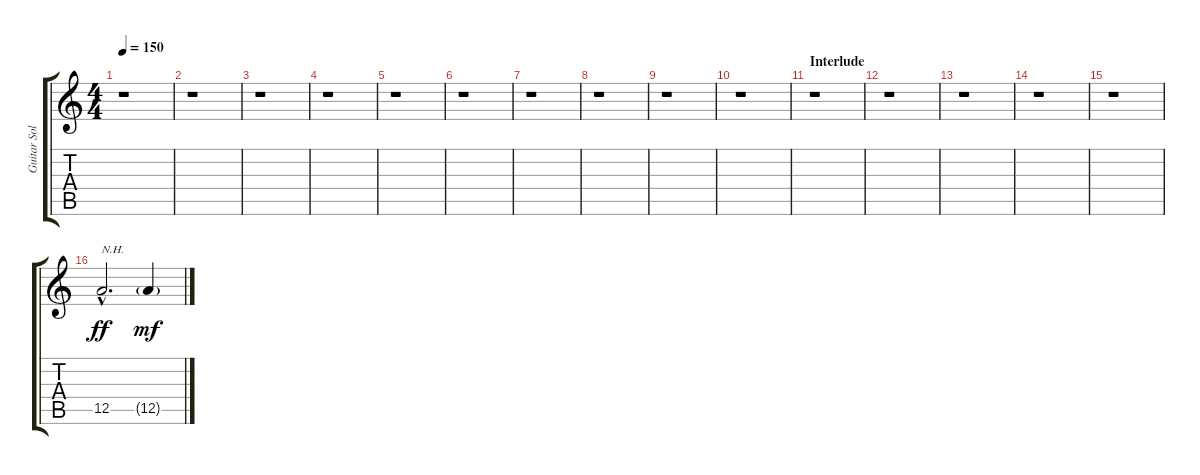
\track ("Guitar Solo" "Guitar Sol") {instrument overdrivenguitar}
\staff {score tabs}
\tuning (E4 B3 G3 D3 A2 E2) {hide}
\ts (4 4)
\tempo 150
\clef g2
\ks c
r.1{dy f} |
r.1 |
r.1 |
r.1 |
r.1 |
r.1 |
r.1 |
r.1 |
r.1 |
r.1 |
\section ("" "Interlude")
r.1 |
r.1 |
r.1 |
r.1 |
r.1 |
12.5{hac}.2{d txt "N.H." dy ff instrument guitarharmonics} 12.5{g}.4{dy mf}
